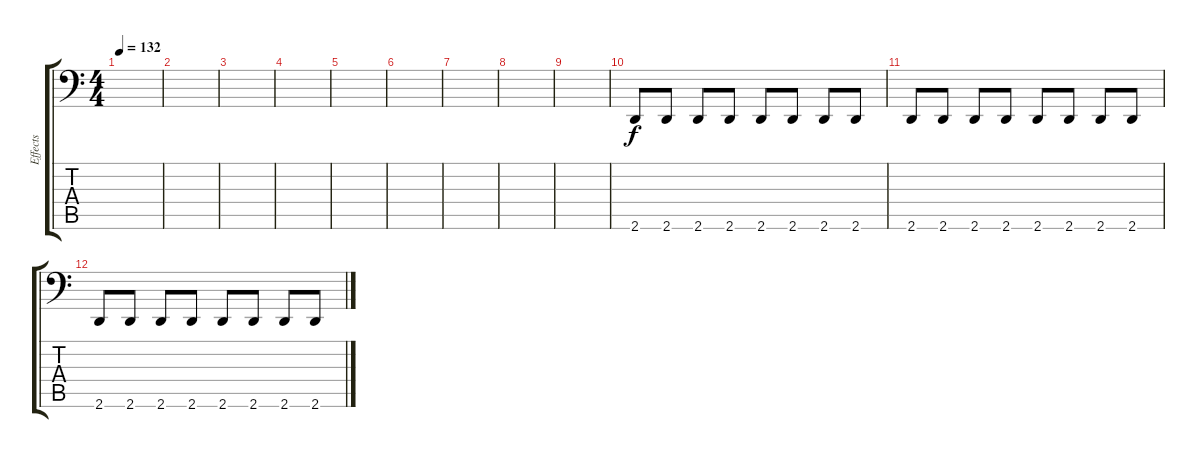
\track ("Effects" "Effects") {instrument synthbass2}
\staff {score tabs}
\tuning (D3 A2 F2 C2 G1 C1) {hide}
\ts (4 4)
\tempo 132
\clef f4
\ks c
|
|
|
|
|
|
|
|
|
2.6.8 2.6.8 2.6.8 2.6.8 2.6.8 2.6.8 2.6.8 2.6.8 |
2.6.8 2.6.8 2.6.8 2.6.8 2.6.8 2.6.8 2.6.8 2.6.8 |
2.6.8 2.6.8 2.6.8 2.6.8 2.6.8 2.6.8 2.6.8 2.6.8
